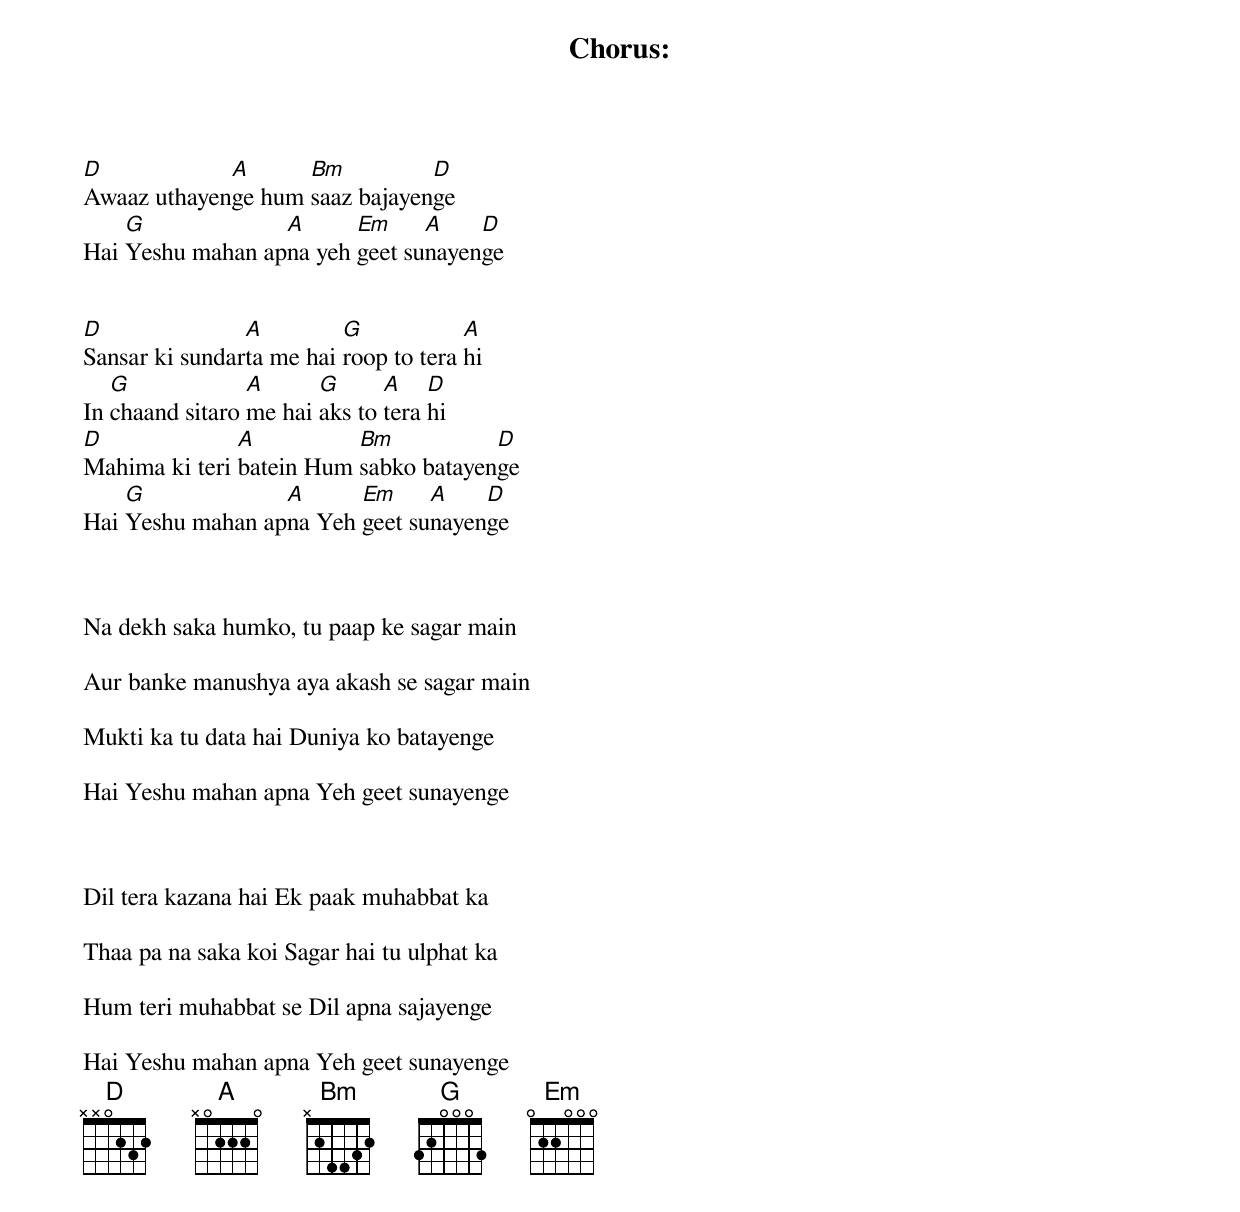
Chorus:
D            A      Bm          D
Awaaz uthayenge hum saaz bajayenge
    G             A      Em     A    D
Hai Yeshu mahan apna yeh geet sunayenge


D               A         G            A
Sansar ki sundarta me hai roop to tera hi
   G             A      G      A    D
In chaand sitaro me hai aks to tera hi
D              A          Bm           D
Mahima ki teri batein Hum sabko batayenge
    G             A      Em     A    D
Hai Yeshu mahan apna Yeh geet sunayenge



Na dekh saka humko, tu paap ke sagar main

Aur banke manushya aya akash se sagar main

Mukti ka tu data hai Duniya ko batayenge

Hai Yeshu mahan apna Yeh geet sunayenge



Dil tera kazana hai Ek paak muhabbat ka

Thaa pa na saka koi Sagar hai tu ulphat ka

Hum teri muhabbat se Dil apna sajayenge

Hai Yeshu mahan apna Yeh geet sunayenge
